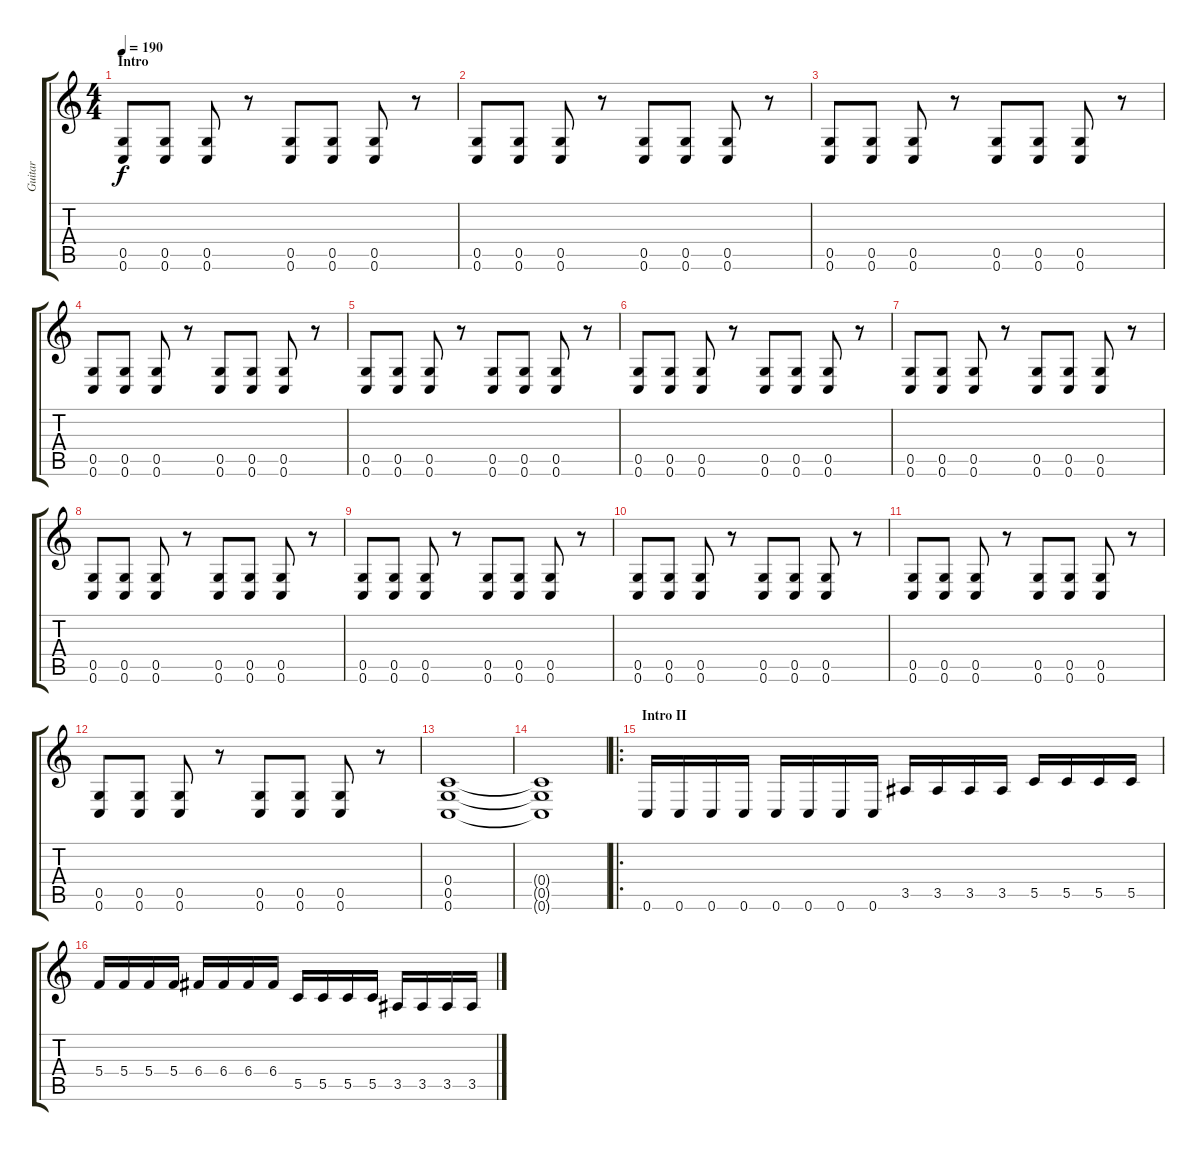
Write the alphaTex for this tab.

\track ("Guitar" "Guitar") {instrument distortionguitar}
\staff {score tabs}
\tuning (D4 A3 F3 C3 G2 C2) {hide}
\ts (4 4)
\section ("" "Intro")
\tempo 190
\clef g2
\ks c
(0.5 0.6).8{dy f instrument distortionguitar} (0.5 0.6).8 (0.5 0.6).8 r.8 (0.5 0.6).8 (0.5 0.6).8 (0.5 0.6).8 r.8 |
(0.5 0.6).8 (0.5 0.6).8 (0.5 0.6).8 r.8 (0.5 0.6).8 (0.5 0.6).8 (0.5 0.6).8 r.8 |
(0.5 0.6).8 (0.5 0.6).8 (0.5 0.6).8 r.8 (0.5 0.6).8 (0.5 0.6).8 (0.5 0.6).8 r.8 |
(0.5 0.6).8 (0.5 0.6).8 (0.5 0.6).8 r.8 (0.5 0.6).8 (0.5 0.6).8 (0.5 0.6).8 r.8 |
(0.5 0.6).8 (0.5 0.6).8 (0.5 0.6).8 r.8 (0.5 0.6).8 (0.5 0.6).8 (0.5 0.6).8 r.8 |
(0.5 0.6).8 (0.5 0.6).8 (0.5 0.6).8 r.8 (0.5 0.6).8 (0.5 0.6).8 (0.5 0.6).8 r.8 |
(0.5 0.6).8 (0.5 0.6).8 (0.5 0.6).8 r.8 (0.5 0.6).8 (0.5 0.6).8 (0.5 0.6).8 r.8 |
(0.5 0.6).8 (0.5 0.6).8 (0.5 0.6).8 r.8 (0.5 0.6).8 (0.5 0.6).8 (0.5 0.6).8 r.8 |
(0.5 0.6).8 (0.5 0.6).8 (0.5 0.6).8 r.8 (0.5 0.6).8 (0.5 0.6).8 (0.5 0.6).8 r.8 |
(0.5 0.6).8 (0.5 0.6).8 (0.5 0.6).8 r.8 (0.5 0.6).8 (0.5 0.6).8 (0.5 0.6).8 r.8 |
(0.5 0.6).8 (0.5 0.6).8 (0.5 0.6).8 r.8 (0.5 0.6).8 (0.5 0.6).8 (0.5 0.6).8 r.8 |
(0.5 0.6).8 (0.5 0.6).8 (0.5 0.6).8 r.8 (0.5 0.6).8 (0.5 0.6).8 (0.5 0.6).8 r.8 |
(0.4 0.5 0.6).1 |
(0.4{t} 0.5{t} 0.6{t}).1 |
\ro
\section ("" "Intro II")
0.6.16 0.6.16 0.6.16 0.6.16 0.6.16 0.6.16 0.6.16 0.6.16 3.5.16 3.5.16 3.5.16 3.5.16 5.5.16 5.5.16 5.5.16 5.5.16 |
5.4.16 5.4.16 5.4.16 5.4.16 6.4.16 6.4.16 6.4.16 6.4.16 5.5.16 5.5.16 5.5.16 5.5.16 3.5.16 3.5.16 3.5.16 3.5.16
